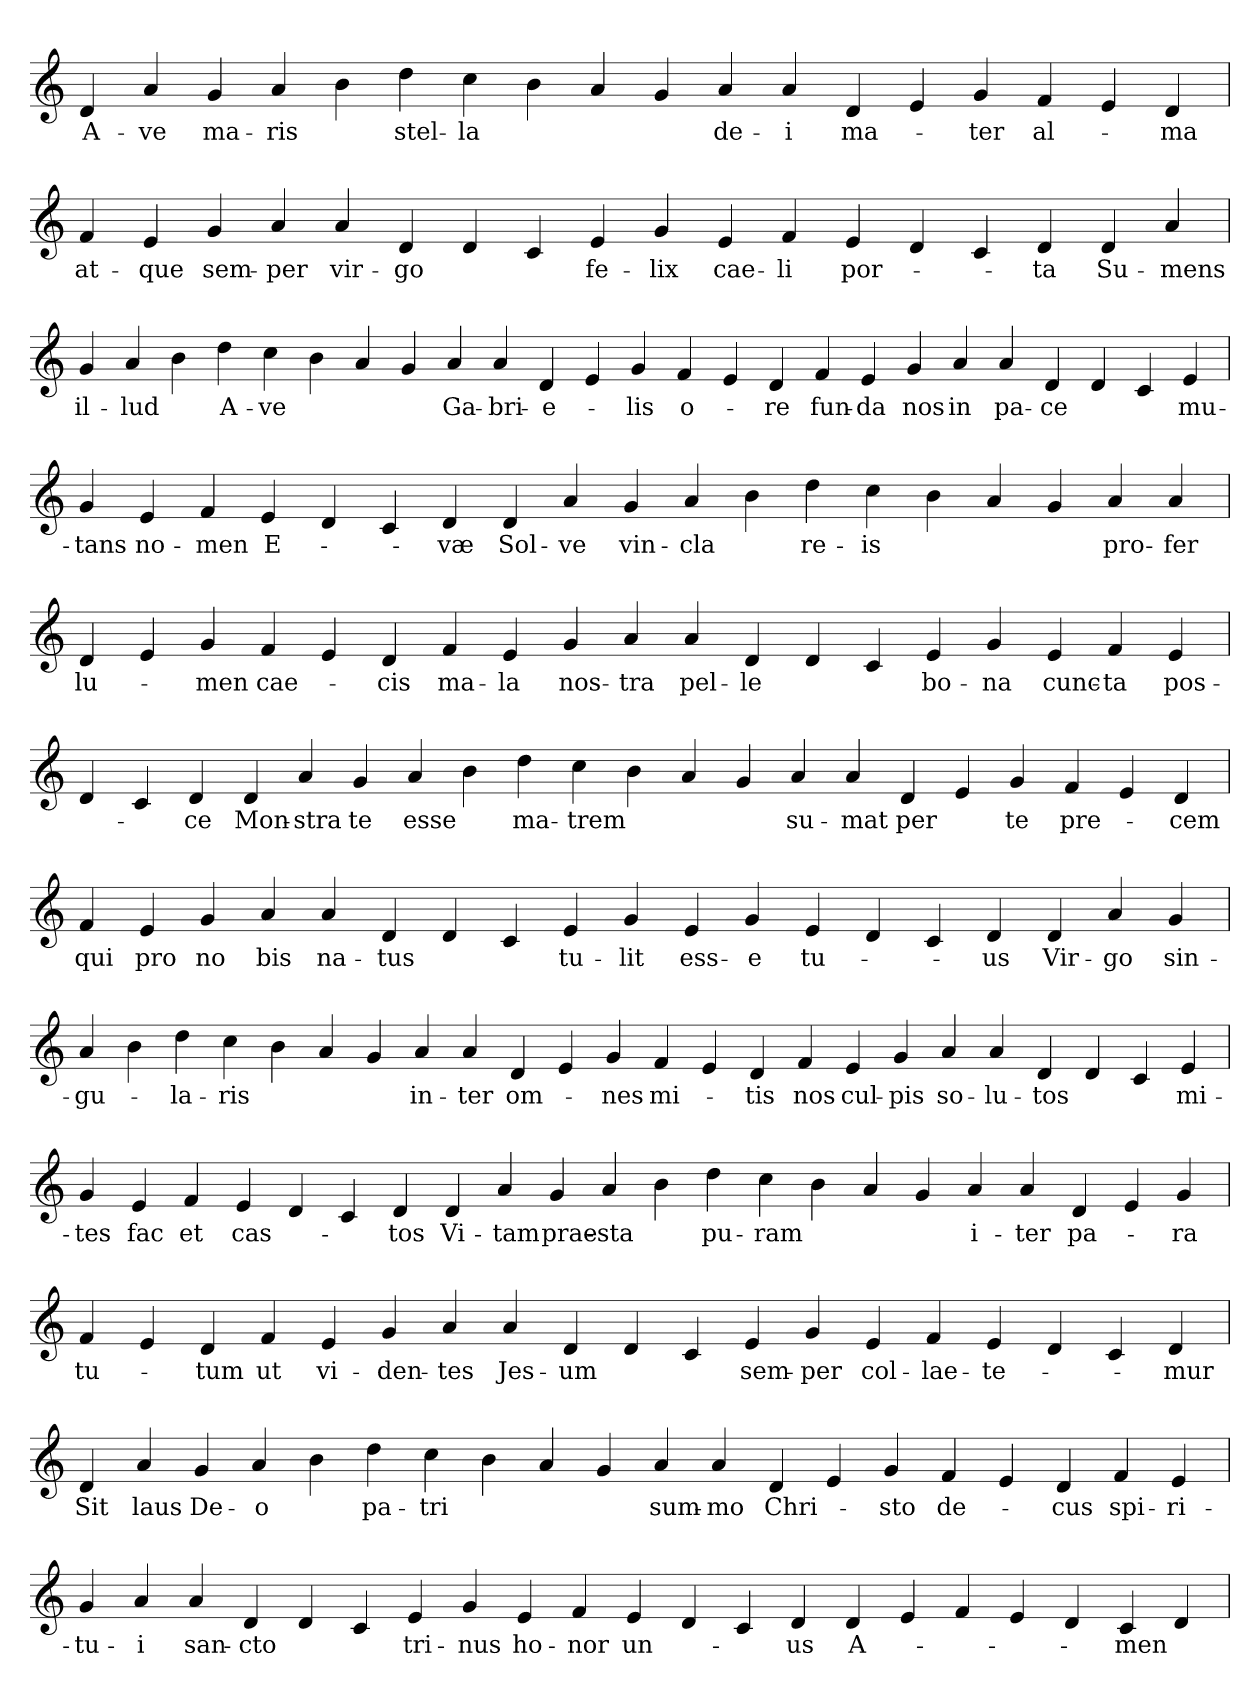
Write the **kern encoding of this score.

**kern	**text
*part1	*part1
*staff1	*staff1
*clefG2	*
=	=
4d	A-
4a	ve
4g	ma-
4a	ris
4b	.
4dd	stel-
4cc	la
4b	.
4a	.
4g	.
4a	de-
4a	i
4d	ma-
4e	.
4g	ter
4f	al-
4e	.
4d	ma
=	=
4f	at-
4e	que
4g	sem-
4a	per
4a	vir-
4d	go
4d	.
4c	.
4e	fe-
4g	lix
4e	cae-
4f	li
4e	por-
4d	.
4c	.
4d	ta
4d	Su-
4a	mens
=	=
4g	il-
4a	lud
4b	.
4dd	A-
4cc	ve
4b	.
4a	.
4g	.
4a	Ga-
4a	bri-
4d	e-
4e	.
4g	lis
4f	o-
4e	.
4d	re
4f	fun-
4e	da
4g	nos
4a	in
4a	pa-
4d	ce
4d	.
4c	.
4e	mu-
=	=
4g	tans
4e	no-
4f	men
4e	E-
4d	.
4c	.
4d	væ
4d	Sol-
4a	ve
4g	vin-
4a	cla
4b	.
4dd	re-
4cc	is
4b	.
4a	.
4g	.
4a	pro-
4a	fer
=	=
4d	lu-
4e	.
4g	men
4f	cae-
4e	.
4d	cis
4f	ma-
4e	la
4g	nos-
4a	tra
4a	pel-
4d	le
4d	.
4c	.
4e	bo-
4g	na
4e	cunc-
4f	ta
4e	pos-
=	=
4d	.
4c	.
4d	ce
4d	Mon-
4a	stra
4g	te
4a	esse
4b	.
4dd	ma-
4cc	trem
4b	.
4a	.
4g	.
4a	su-
4a	mat
4d	per
4e	.
4g	te
4f	pre-
4e	.
4d	cem
=	=
4f	qui
4e	pro
4g	no
4a	bis
4a	na-
4d	tus
4d	.
4c	.
4e	tu-
4g	lit
4e	ess-
4g	e
4e	tu-
4d	.
4c	.
4d	us
4d	Vir-
4a	go
4g	sin-
=	=
4a	gu-
4b	.
4dd	la-
4cc	ris
4b	.
4a	.
4g	.
4a	in-
4a	ter
4d	om-
4e	.
4g	nes
4f	mi-
4e	.
4d	tis
4f	nos
4e	cul-
4g	pis
4a	so-
4a	lu-
4d	tos
4d	.
4c	.
4e	mi-
=	=
4g	tes
4e	fac
4f	et
4e	cas-
4d	.
4c	.
4d	tos
4d	Vi-
4a	tam
4g	prae-
4a	sta
4b	.
4dd	pu-
4cc	ram
4b	.
4a	.
4g	.
4a	i-
4a	ter
4d	pa-
4e	.
4g	ra
=	=
4f	tu-
4e	.
4d	tum
4f	ut
4e	vi-
4g	den-
4a	tes
4a	Jes-
4d	um
4d	.
4c	.
4e	sem-
4g	per
4e	col-
4f	lae-
4e	te-
4d	.
4c	.
4d	mur
=	=
4d	Sit
4a	laus
4g	De-
4a	o
4b	.
4dd	pa-
4cc	tri
4b	.
4a	.
4g	.
4a	sum-
4a	mo
4d	Chri-
4e	.
4g	sto
4f	de-
4e	.
4d	cus
4f	spi-
4e	ri-
=	=
4g	tu-
4a	i
4a	san-
4d	cto
4d	.
4c	.
4e	tri-
4g	nus
4e	ho-
4f	nor
4e	un-
4d	.
4c	.
4d	us
4d	A-
4e	.
4f	.
4e	.
4d	.
4c	men
4d	.
=	=
*-	*-
